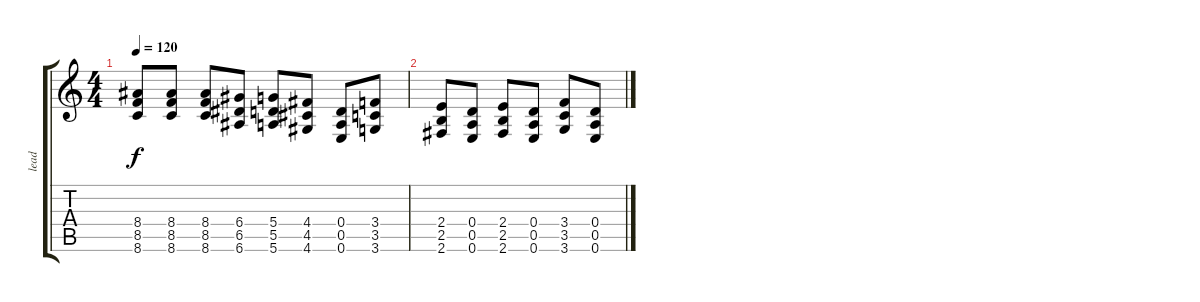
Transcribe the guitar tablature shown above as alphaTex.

\track ("lead" "lead") {instrument distortionguitar}
\staff {score tabs}
\tuning (E4 B3 G3 D3 A2 E2) {hide}
\ts (4 4)
\tempo 120
\clef g2
\ks c
(8.4 8.5 8.6).8{dy f} (8.4 8.5 8.6).8 (8.4 8.5 8.6).8 (6.4 6.5 6.6).8 (5.4 5.5 5.6).8 (4.4 4.5 4.6).8 (0.4 0.5 0.6).8 (3.4 3.5 3.6).8 |
(2.4 2.5 2.6).8 (0.4 0.5 0.6).8 (2.4 2.5 2.6).8 (0.4 0.5 0.6).8 (3.4 3.5 3.6).8 (0.4 0.5 0.6).8
